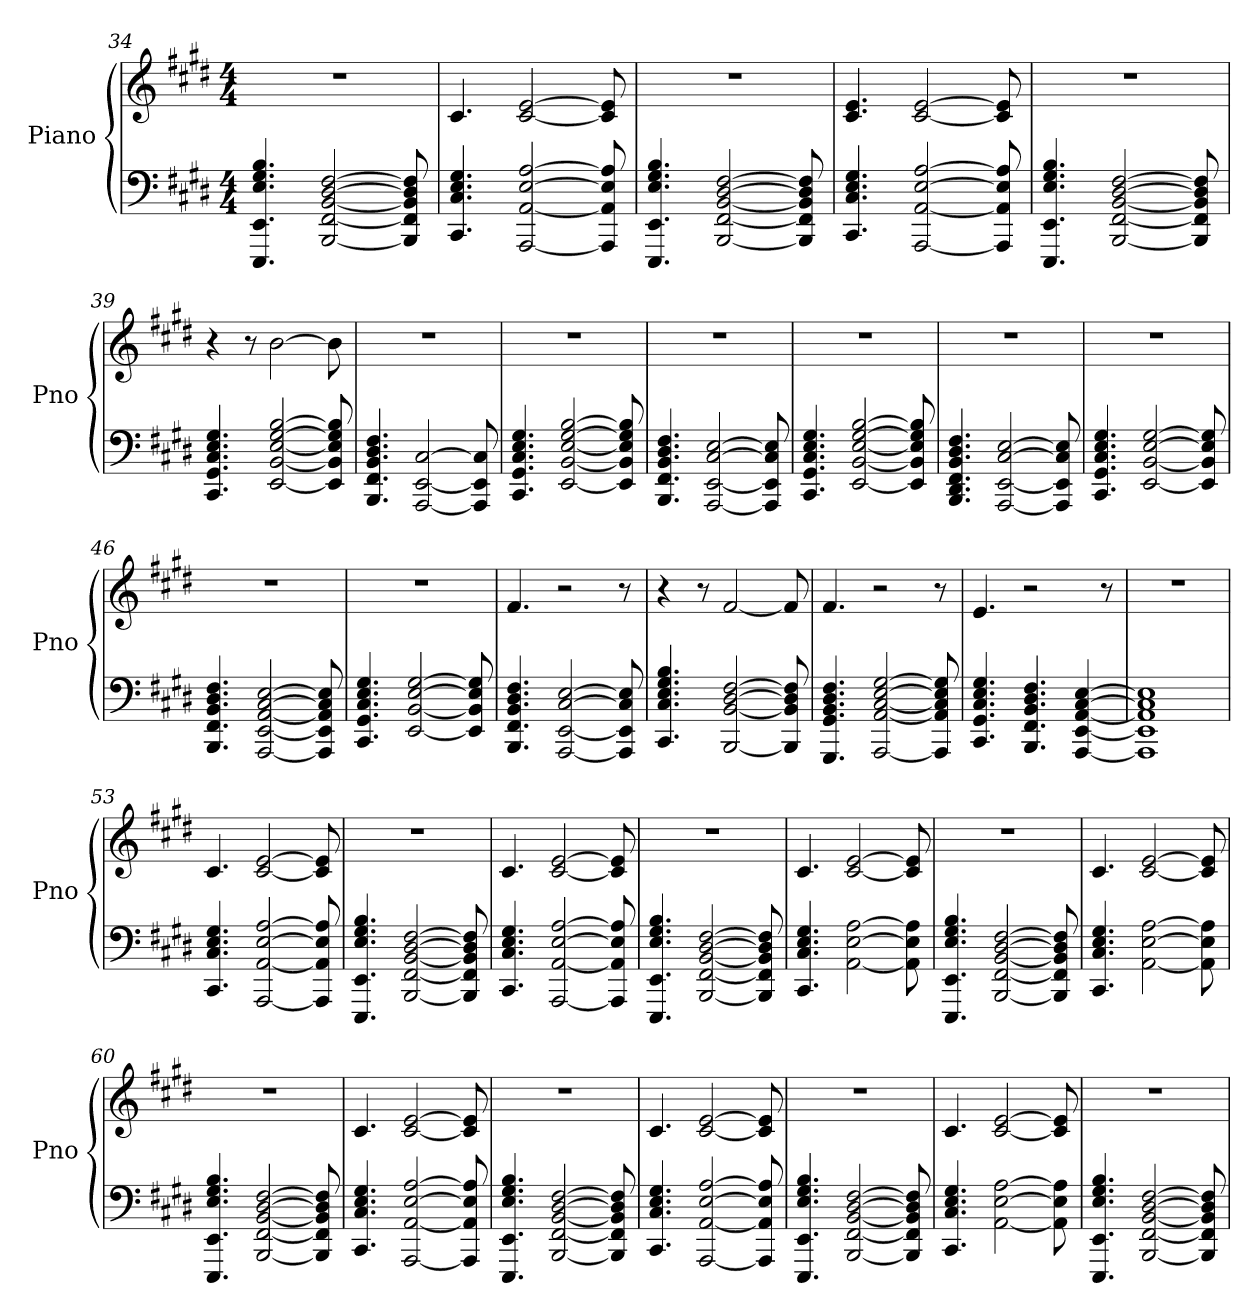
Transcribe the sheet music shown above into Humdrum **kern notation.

**kern	**kern
*part1	*part1
*staff2	*staff1
*I"Piano	*
*I'Pno	*
*clefF4	*clefG2
*k[f#c#g#d#]	*k[f#c#g#d#]
*E:	*E:
*M4/4	*M4/4
=34	=34
4.EEE/ 4.EE/ 4.E/ 4.G#/ 4.B/	1r
[2BBB/ [2FF#/ [2BB/ [2D#/ [2F#/	.
8BBB/] 8FF#/] 8BB/] 8D#/] 8F#/]	.
=35	=35
4.CC#/ 4.C#/ 4.E/ 4.G#/	4.c#/
[2AAA/ [2AA/ [2E/ [2A/	[2c#/ [2e/
8AAA/] 8AA/] 8E/] 8A/]	8c#/] 8e/]
=36	=36
4.EEE/ 4.EE/ 4.E/ 4.G#/ 4.B/	1r
[2BBB/ [2FF#/ [2BB/ [2D#/ [2F#/	.
8BBB/] 8FF#/] 8BB/] 8D#/] 8F#/]	.
=37	=37
4.CC#/ 4.C#/ 4.E/ 4.G#/	4.c#/ 4.e/
[2AAA/ [2AA/ [2E/ [2A/	[2c#/ [2e/
8AAA/] 8AA/] 8E/] 8A/]	8c#/] 8e/]
!!LO:PB:g=z
=38	=38
4.EEE/ 4.EE/ 4.E/ 4.G#/ 4.B/	1r
[2BBB/ [2FF#/ [2BB/ [2D#/ [2F#/	.
8BBB/] 8FF#/] 8BB/] 8D#/] 8F#/]	.
=39	=39
4.CC#/ 4.GG#/ 4.C#/ 4.E/ 4.G#/	4r
.	8r
[2EE/ [2BB/ [2E/ [2G#/ [2B/	[2b\
8EE/] 8BB/] 8E/] 8G#/] 8B/]	8b\]
=40	=40
4.BBB/ 4.FF#/ 4.BB/ 4.D#/ 4.F#/	1r
[2AAA/ [2EE/ [2C#/	.
8AAA/] 8EE/] 8C#/]	.
=41	=41
4.CC#/ 4.GG#/ 4.C#/ 4.E/ 4.G#/	1r
[2EE/ [2BB/ [2E/ [2G#/ [2B/	.
8EE/] 8BB/] 8E/] 8G#/] 8B/]	.
=42	=42
4.BBB/ 4.FF#/ 4.BB/ 4.D#/ 4.F#/	1r
[2AAA/ [2EE/ [2C#/ [2E/	.
8AAA/] 8EE/] 8C#/] 8E/]	.
=43	=43
4.CC#/ 4.GG#/ 4.C#/ 4.E/ 4.G#/	1r
[2EE/ [2BB/ [2E/ [2G#/ [2B/	.
8EE/] 8BB/] 8E/] 8G#/] 8B/]	.
=44	=44
4.BBB/ 4.DD#/ 4.FF#/ 4.BB/ 4.D#/ 4.F#/	1r
[2AAA/ [2EE/ [2C#/ [2E/	.
8AAA/] 8EE/] 8C#/] 8E/]	.
!!LO:LB:g=z
=45	=45
4.CC#/ 4.GG#/ 4.C#/ 4.E/ 4.G#/	1r
[2EE/ [2BB/ [2E/ [2G#/	.
8EE/] 8BB/] 8E/] 8G#/]	.
=46	=46
4.BBB/ 4.FF#/ 4.BB/ 4.D#/ 4.F#/	1r
[2AAA/ [2EE/ [2AA/ [2C#/ [2E/	.
8AAA/] 8EE/] 8AA/] 8C#/] 8E/]	.
=47	=47
4.CC#/ 4.GG#/ 4.C#/ 4.E/ 4.G#/	1r
[2EE/ [2BB/ [2E/ [2G#/	.
8EE/] 8BB/] 8E/] 8G#/]	.
=48	=48
4.BBB/ 4.FF#/ 4.BB/ 4.D#/ 4.F#/	4.f#/
[2AAA/ [2EE/ [2C#/ [2E/	2r
8AAA/] 8EE/] 8C#/] 8E/]	8r
=49	=49
4.CC#/ 4.C#/ 4.E/ 4.G#/ 4.B/	4r
.	8r
[2BBB/ [2BB/ [2D#/ [2F#/	[2f#/
8BBB/] 8BB/] 8D#/] 8F#/]	8f#/]
=50	=50
4.GGG#/ 4.GG#/ 4.BB/ 4.D#/ 4.F#/	4.f#/
[2AAA/ [2AA/ [2C#/ [2E/ [2G#/	2r
8AAA/] 8AA/] 8C#/] 8E/] 8G#/]	8r
=51	=51
4.CC#/ 4.GG#/ 4.C#/ 4.E/ 4.G#/	4.e/
4.BBB/ 4.FF#/ 4.BB/ 4.D#/ 4.F#/	2r
[4AAA/ [4EE/ [4AA/ [4C#/ [4E/	.
.	8r
=52	=52
1AAA] 1EE] 1AA] 1C#] 1E]	1r
!!LO:LB:g=z
=53	=53
4.CC#/ 4.C#/ 4.E/ 4.G#/	4.c#/
[2AAA/ [2AA/ [2E/ [2A/	[2c#/ [2e/
8AAA/] 8AA/] 8E/] 8A/]	8c#/] 8e/]
=54	=54
4.EEE/ 4.EE/ 4.E/ 4.G#/ 4.B/	1r
[2BBB/ [2FF#/ [2BB/ [2D#/ [2F#/	.
8BBB/] 8FF#/] 8BB/] 8D#/] 8F#/]	.
=55	=55
4.CC#/ 4.C#/ 4.E/ 4.G#/	4.c#/
[2AAA/ [2AA/ [2E/ [2A/	[2c#/ [2e/
8AAA/] 8AA/] 8E/] 8A/]	8c#/] 8e/]
=56	=56
4.EEE/ 4.EE/ 4.E/ 4.G#/ 4.B/	1r
[2BBB/ [2FF#/ [2BB/ [2D#/ [2F#/	.
8BBB/] 8FF#/] 8BB/] 8D#/] 8F#/]	.
=57	=57
4.CC#/ 4.C#/ 4.E/ 4.G#/	4.c#/
[2AA\ [2E\ [2A\	[2c#/ [2e/
8AA\] 8E\] 8A\]	8c#/] 8e/]
=58	=58
4.EEE/ 4.EE/ 4.E/ 4.G#/ 4.B/	1r
[2BBB/ [2FF#/ [2BB/ [2D#/ [2F#/	.
8BBB/] 8FF#/] 8BB/] 8D#/] 8F#/]	.
=59	=59
4.CC#/ 4.C#/ 4.E/ 4.G#/	4.c#/
[2AA\ [2E\ [2A\	[2c#/ [2e/
8AA\] 8E\] 8A\]	8c#/] 8e/]
!!LO:LB:g=z
=60	=60
4.EEE/ 4.EE/ 4.E/ 4.G#/ 4.B/	1r
[2BBB/ [2FF#/ [2BB/ [2D#/ [2F#/	.
8BBB/] 8FF#/] 8BB/] 8D#/] 8F#/]	.
=61	=61
4.CC#/ 4.C#/ 4.E/ 4.G#/	4.c#/
[2AAA/ [2AA/ [2E/ [2A/	[2c#/ [2e/
8AAA/] 8AA/] 8E/] 8A/]	8c#/] 8e/]
=62	=62
4.EEE/ 4.EE/ 4.E/ 4.G#/ 4.B/	1r
[2BBB/ [2FF#/ [2BB/ [2D#/ [2F#/	.
8BBB/] 8FF#/] 8BB/] 8D#/] 8F#/]	.
=63	=63
4.CC#/ 4.C#/ 4.E/ 4.G#/	4.c#/
[2AAA/ [2AA/ [2E/ [2A/	[2c#/ [2e/
8AAA/] 8AA/] 8E/] 8A/]	8c#/] 8e/]
=64	=64
4.EEE/ 4.EE/ 4.E/ 4.G#/ 4.B/	1r
[2BBB/ [2FF#/ [2BB/ [2D#/ [2F#/	.
8BBB/] 8FF#/] 8BB/] 8D#/] 8F#/]	.
=65	=65
4.CC#/ 4.C#/ 4.E/ 4.G#/	4.c#/
[2AA\ [2E\ [2A\	[2c#/ [2e/
8AA\] 8E\] 8A\]	8c#/] 8e/]
=66	=66
4.EEE/ 4.EE/ 4.E/ 4.G#/ 4.B/	1r
[2BBB/ [2FF#/ [2BB/ [2D#/ [2F#/	.
8BBB/] 8FF#/] 8BB/] 8D#/] 8F#/]	.
=	=
*-	*-
